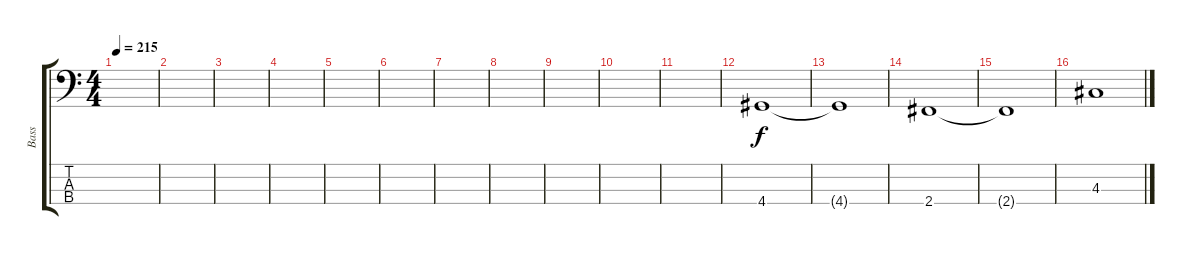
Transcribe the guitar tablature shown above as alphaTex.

\track ("Bass" "Bass") {instrument electricbassfinger}
\staff {score tabs}
\tuning (G2 D2 A1 E1) {hide}
\ts (4 4)
\tempo 215
\clef f4
\ks c
|
|
|
|
|
|
|
|
|
|
|
4.4.1 |
4.4{t}.1 |
2.4.1 |
2.4{t}.1 |
4.3.1
